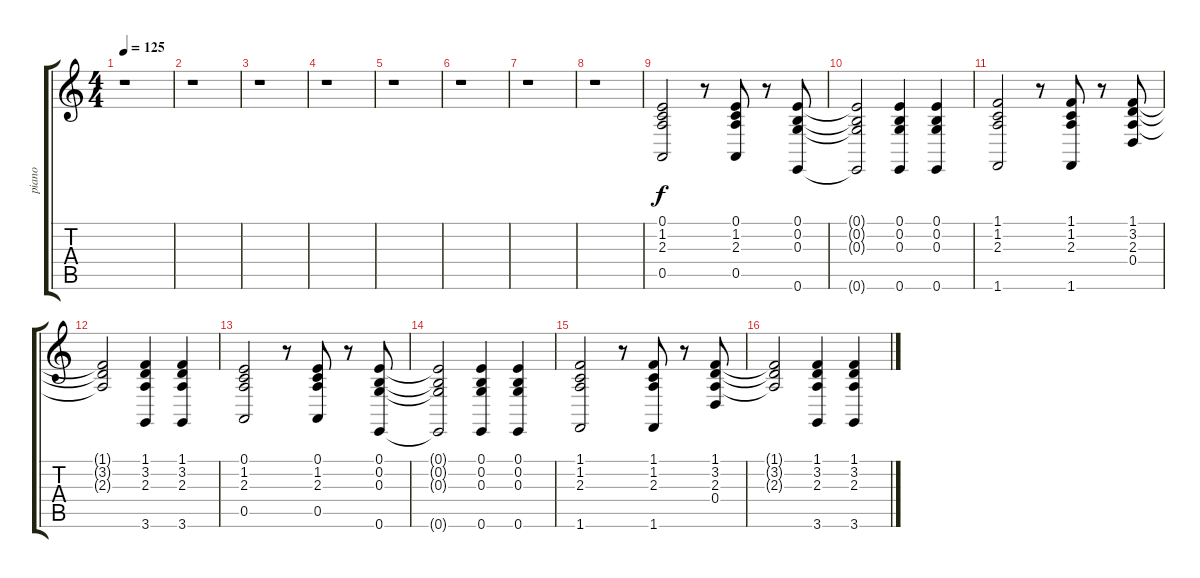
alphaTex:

\track ("piano" "piano") {instrument acousticgrandpiano}
\staff {score tabs}
\tuning (E4 B3 G3 D3 A2 E2) {hide}
\ts (4 4)
\tempo 125
\clef g2
\ks c
r.1{dy f} |
r.1 |
r.1 |
r.1 |
r.1 |
r.1 |
r.1 |
r.1 |
(0.1 1.2 2.3 0.5).2 r.8 (0.1 1.2 2.3 0.5).8 r.8 (0.1 0.2 0.3 0.6).8 |
(0.1{t} 0.2{t} 0.3{t} 0.6{t}).2 (0.1 0.2 0.3 0.6).4 (0.1 0.2 0.3 0.6).4 |
(1.1 1.2 2.3 1.6).2 r.8 (1.1 1.2 2.3 1.6).8 r.8 (1.1 3.2 2.3 0.4).8 |
(1.1{t} 3.2{t} 2.3{t}).2 (1.1 3.2 2.3 3.6).4 (1.1 3.2 2.3 3.6).4 |
(0.1 1.2 2.3 0.5).2 r.8 (0.1 1.2 2.3 0.5).8 r.8 (0.1 0.2 0.3 0.6).8 |
(0.1{t} 0.2{t} 0.3{t} 0.6{t}).2 (0.1 0.2 0.3 0.6).4 (0.1 0.2 0.3 0.6).4 |
(1.1 1.2 2.3 1.6).2 r.8 (1.1 1.2 2.3 1.6).8 r.8 (1.1 3.2 2.3 0.4).8 |
(1.1{t} 3.2{t} 2.3{t}).2 (1.1 3.2 2.3 3.6).4 (1.1 3.2 2.3 3.6).4
